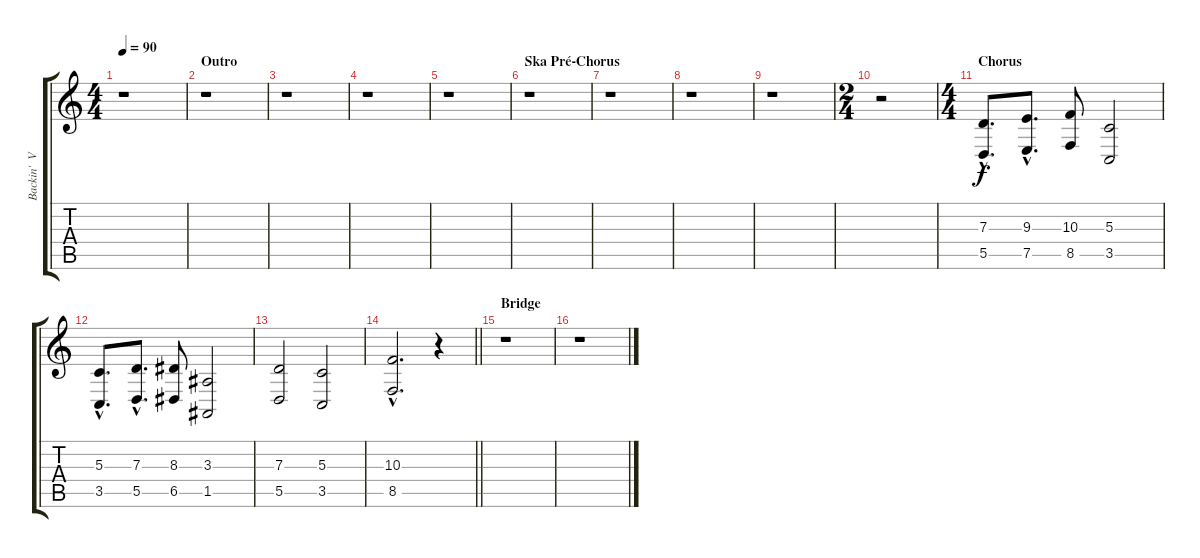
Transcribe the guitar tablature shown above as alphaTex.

\track ("Backin'  Vocals" "Backin'  V") {instrument flute}
\staff {score tabs}
\tuning (E4 B3 G3 D3 A2 E2) {hide}
\ts (4 4)
\tempo 90
\clef g2
\ks c
r.1{dy f} |
\section ("" "Outro")
r.1 |
r.1 |
r.1 |
r.1 |
\section ("" "Ska Pré-Chorus")
r.1 |
r.1 |
r.1 |
r.1 |
\ts (2 4)
r.2 |
\ts (4 4)
\section ("" "Chorus")
(7.3{hac} 5.5{hac}).8{d} (9.3{hac} 7.5{hac}).8{d} (10.3 8.5).8 (5.3 3.5).2 |
(5.3{hac} 3.5{hac}).8{d} (7.3{hac} 5.5{hac}).8{d} (8.3 6.5).8 (3.3 1.5).2 |
(7.3 5.5).2 (5.3 3.5).2 |
\barLineRight lightlight
(10.3{hac} 8.5{hac}).2{d} r.4 |
\section ("" "Bridge")
r.1 |
r.1
